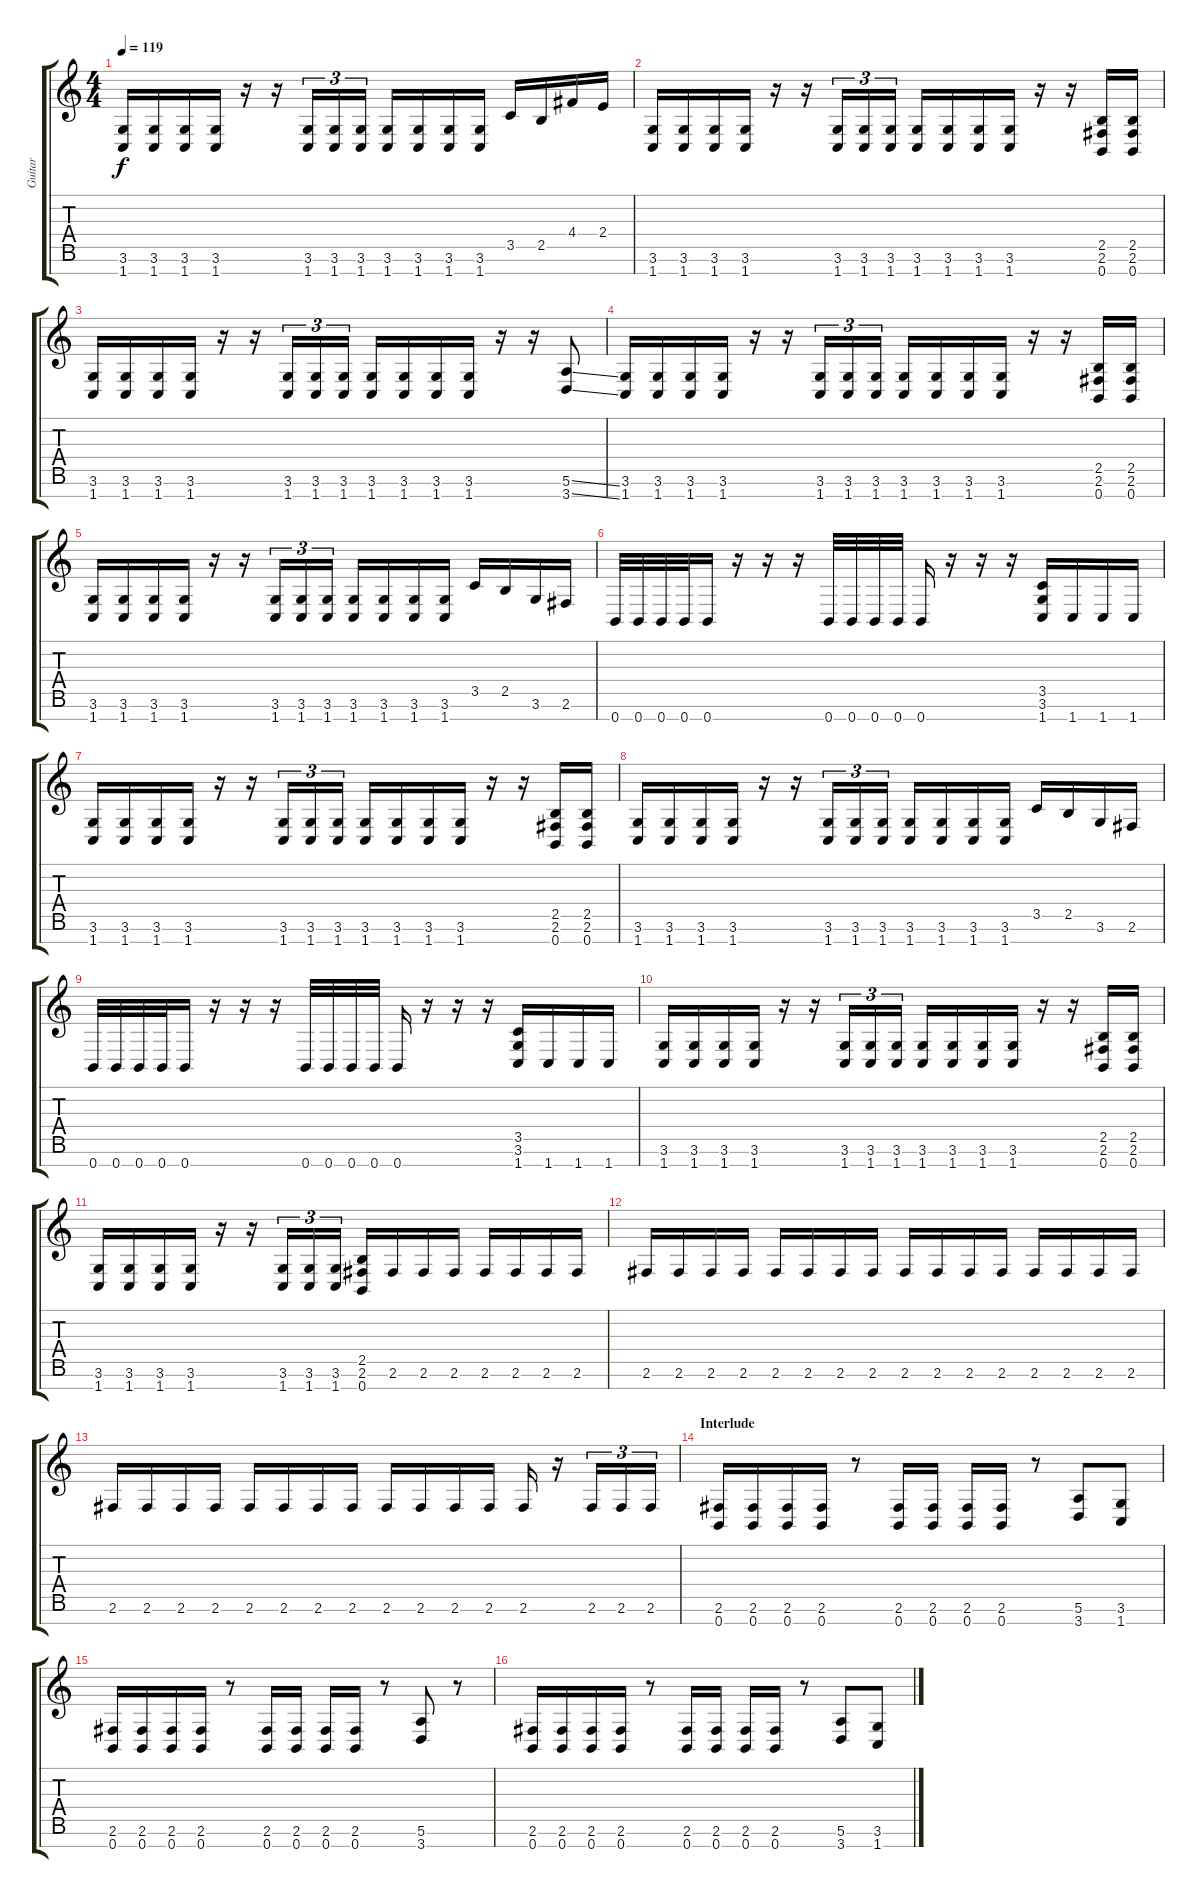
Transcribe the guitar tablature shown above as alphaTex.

\track ("Guitar" "Guitar") {instrument distortionguitar}
\staff {score tabs}
\tuning (E4 B3 G3 D3 A2 E2 B1) {hide}
\ts (4 4)
\tempo 119
\clef g2
\ks c
(3.6 1.7).16{dy f} (3.6 1.7).16 (3.6 1.7).16 (3.6 1.7).16 r.16 r.16 (3.6 1.7).16{tu (3 2)} (3.6 1.7).16{tu (3 2)} (3.6 1.7).16{tu (3 2)} (3.6 1.7).16 (3.6 1.7).16 (3.6 1.7).16 (3.6 1.7).16 3.5.16 2.5.16 4.4.16 2.4.16 |
(3.6 1.7).16 (3.6 1.7).16 (3.6 1.7).16 (3.6 1.7).16 r.16 r.16 (3.6 1.7).16{tu (3 2)} (3.6 1.7).16{tu (3 2)} (3.6 1.7).16{tu (3 2)} (3.6 1.7).16 (3.6 1.7).16 (3.6 1.7).16 (3.6 1.7).16 r.16 r.16 (2.5 2.6 0.7).16 (2.5 2.6 0.7).16 |
(3.6 1.7).16 (3.6 1.7).16 (3.6 1.7).16 (3.6 1.7).16 r.16 r.16 (3.6 1.7).16{tu (3 2)} (3.6 1.7).16{tu (3 2)} (3.6 1.7).16{tu (3 2)} (3.6 1.7).16 (3.6 1.7).16 (3.6 1.7).16 (3.6 1.7).16 r.16 r.16 (5.6{ss} 3.7{ss}).8 |
(3.6 1.7).16 (3.6 1.7).16 (3.6 1.7).16 (3.6 1.7).16 r.16 r.16 (3.6 1.7).16{tu (3 2)} (3.6 1.7).16{tu (3 2)} (3.6 1.7).16{tu (3 2)} (3.6 1.7).16 (3.6 1.7).16 (3.6 1.7).16 (3.6 1.7).16 r.16 r.16 (2.5 2.6 0.7).16 (2.5 2.6 0.7).16 |
(3.6 1.7).16 (3.6 1.7).16 (3.6 1.7).16 (3.6 1.7).16 r.16 r.16 (3.6 1.7).16{tu (3 2)} (3.6 1.7).16{tu (3 2)} (3.6 1.7).16{tu (3 2)} (3.6 1.7).16 (3.6 1.7).16 (3.6 1.7).16 (3.6 1.7).16 3.5.16 2.5.16 3.6.16 2.6.16 |
0.7.32 0.7.32 0.7.32 0.7.32 0.7.16 r.16 r.16 r.16 0.7.32 0.7.32 0.7.32 0.7.32 0.7.16 r.16 r.16 r.16 (3.5 3.6 1.7).16 1.7.16 1.7.16 1.7.16 |
(3.6 1.7).16 (3.6 1.7).16 (3.6 1.7).16 (3.6 1.7).16 r.16 r.16 (3.6 1.7).16{tu (3 2)} (3.6 1.7).16{tu (3 2)} (3.6 1.7).16{tu (3 2)} (3.6 1.7).16 (3.6 1.7).16 (3.6 1.7).16 (3.6 1.7).16 r.16 r.16 (2.5 2.6 0.7).16 (2.5 2.6 0.7).16 |
(3.6 1.7).16 (3.6 1.7).16 (3.6 1.7).16 (3.6 1.7).16 r.16 r.16 (3.6 1.7).16{tu (3 2)} (3.6 1.7).16{tu (3 2)} (3.6 1.7).16{tu (3 2)} (3.6 1.7).16 (3.6 1.7).16 (3.6 1.7).16 (3.6 1.7).16 3.5.16 2.5.16 3.6.16 2.6.16 |
0.7.32 0.7.32 0.7.32 0.7.32 0.7.16 r.16 r.16 r.16 0.7.32 0.7.32 0.7.32 0.7.32 0.7.16 r.16 r.16 r.16 (3.5 3.6 1.7).16 1.7.16 1.7.16 1.7.16 |
(3.6 1.7).16 (3.6 1.7).16 (3.6 1.7).16 (3.6 1.7).16 r.16 r.16 (3.6 1.7).16{tu (3 2)} (3.6 1.7).16{tu (3 2)} (3.6 1.7).16{tu (3 2)} (3.6 1.7).16 (3.6 1.7).16 (3.6 1.7).16 (3.6 1.7).16 r.16 r.16 (2.5 2.6 0.7).16 (2.5 2.6 0.7).16 |
(3.6 1.7).16 (3.6 1.7).16 (3.6 1.7).16 (3.6 1.7).16 r.16 r.16 (3.6 1.7).16{tu (3 2)} (3.6 1.7).16{tu (3 2)} (3.6 1.7).16{tu (3 2)} (2.5 2.6 0.7).16 2.6.16 2.6.16 2.6.16 2.6.16 2.6.16 2.6.16 2.6.16 |
2.6.16 2.6.16 2.6.16 2.6.16 2.6.16 2.6.16 2.6.16 2.6.16 2.6.16 2.6.16 2.6.16 2.6.16 2.6.16 2.6.16 2.6.16 2.6.16 |
2.6.16 2.6.16 2.6.16 2.6.16 2.6.16 2.6.16 2.6.16 2.6.16 2.6.16 2.6.16 2.6.16 2.6.16 2.6.16 r.16 2.6.16{tu (3 2)} 2.6.16{tu (3 2)} 2.6.16{tu (3 2)} |
\section ("" "Interlude")
(2.6 0.7).16 (2.6 0.7).16 (2.6 0.7).16 (2.6 0.7).16 r.8 (2.6 0.7).16 (2.6 0.7).16 (2.6 0.7).16 (2.6 0.7).16 r.8 (5.6 3.7).8 (3.6 1.7).8 |
(2.6 0.7).16 (2.6 0.7).16 (2.6 0.7).16 (2.6 0.7).16 r.8 (2.6 0.7).16 (2.6 0.7).16 (2.6 0.7).16 (2.6 0.7).16 r.8 (5.6 3.7).8 r.8 |
(2.6 0.7).16 (2.6 0.7).16 (2.6 0.7).16 (2.6 0.7).16 r.8 (2.6 0.7).16 (2.6 0.7).16 (2.6 0.7).16 (2.6 0.7).16 r.8 (5.6 3.7).8 (3.6 1.7).8
